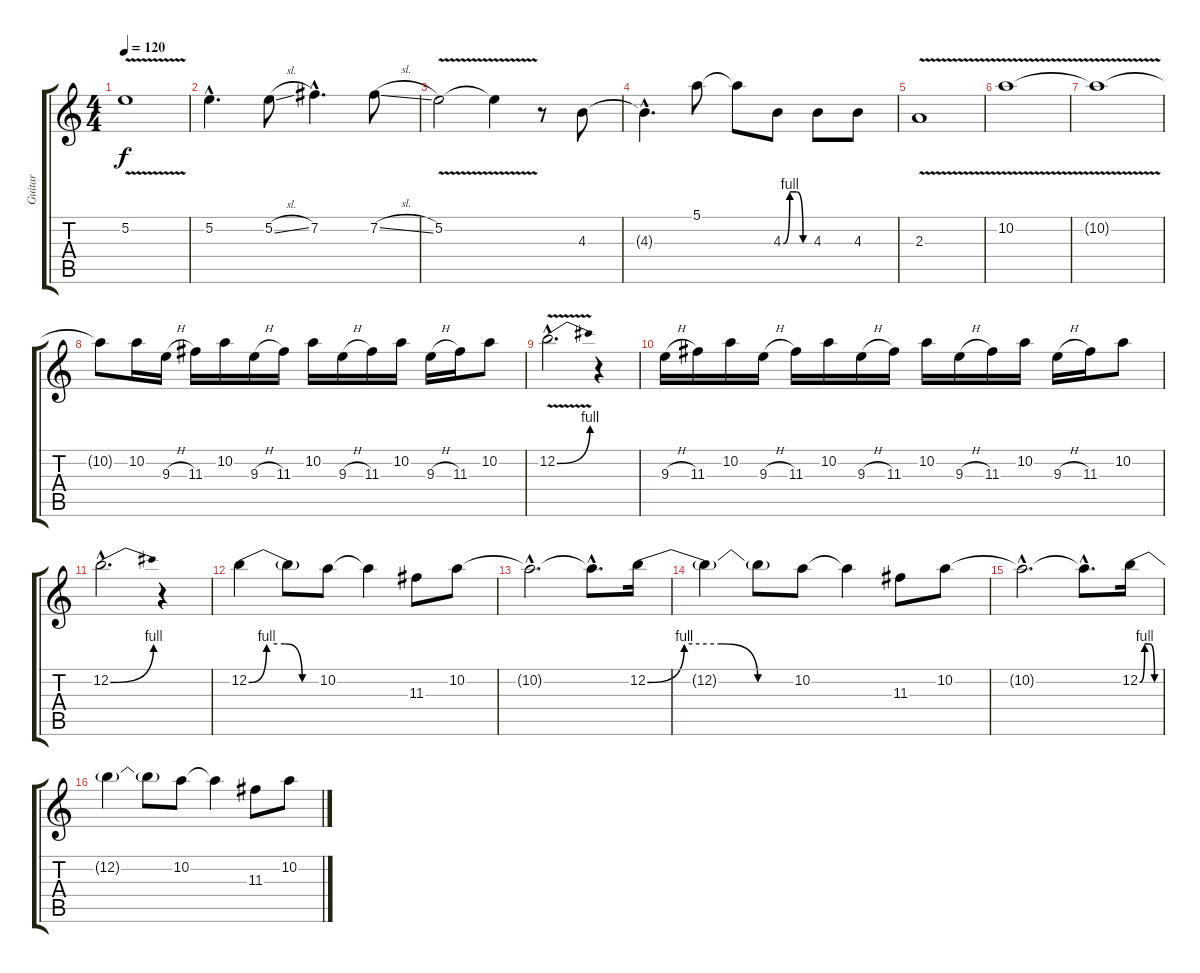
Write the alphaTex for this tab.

\track ("Guitar" "Guitar") {instrument distortionguitar}
\staff {score tabs}
\tuning (E4 B3 G3 D3 A2 E2) {hide}
\ts (4 4)
\tempo 120
\clef g2
\ks c
5.2{v}.1{dy f} |
5.2{hac}.4{d} 5.2{sl}.8 7.2{hac}.4{d} 7.2{sl}.8 |
5.2{v}.2 5.2{t}.4 r.8 4.3.8 |
4.3{hac t}.4{d} 5.1.8 5.1{t}.8 4.3{be (custom 0 0 15 4 30 4 45 0 60 0)}.8 4.3.8 4.3.8 |
2.3{v}.1 |
10.2{v}.1 |
10.2{t}.1 |
10.2{t}.8 10.2.16 9.3{h}.16 11.3.16 10.2.16 9.3{h}.16 11.3.16 10.2.16 9.3{h}.16 11.3.16 10.2.16 9.3{h}.16 11.3.16 10.2.8 |
12.2{be (bend 0 0 60 4) v hac}.2{d} r.4 |
9.3{h}.16 11.3.16 10.2.16 9.3{h}.16 11.3.16 10.2.16 9.3{h}.16 11.3.16 10.2.16 9.3{h}.16 11.3.16 10.2.16 9.3{h}.16 11.3.16 10.2.8 |
12.2{be (bend 0 0 60 4) hac}.2{d} r.4 |
12.2{be (custom 0 0 15 4 30 4 45 0 60 0)}.4 12.2{t}.8 10.2.8 10.2{t}.4 11.3.8 10.2.8 |
10.2{hac t}.2{d} 10.2{hac t}.8{d} 12.2{be (custom 0 0 15 4 30 4 45 0 60 0)}.16 |
12.2{t}.4 12.2{t}.8 10.2.8 10.2{t}.4 11.3.8 10.2.8 |
10.2{hac t}.2{d} 10.2{hac t}.8{d} 12.2{be (custom 0 0 15 4 30 4 45 0 60 0)}.16 |
12.2{t}.4 12.2{t}.8 10.2.8 10.2{t}.4 11.3.8 10.2.8
